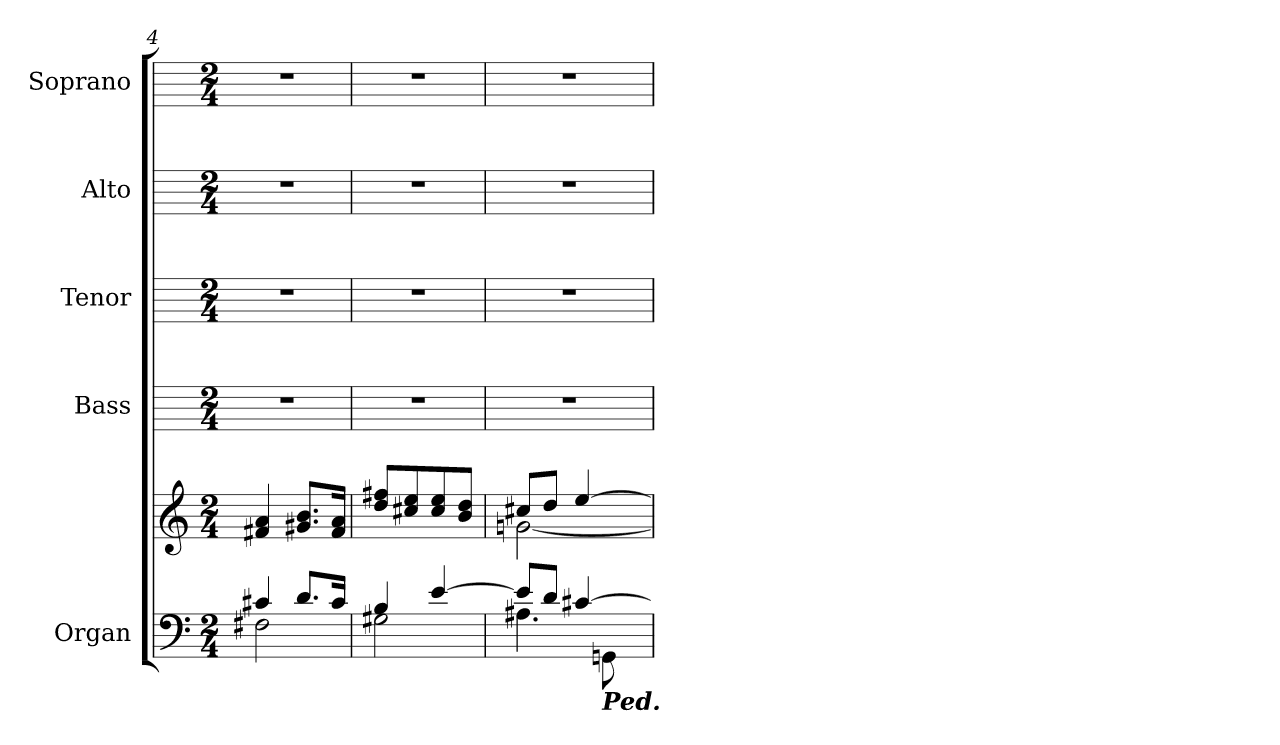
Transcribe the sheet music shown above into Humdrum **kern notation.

**kern	**kern	**kern	**kern	**kern	**kern
*part5	*part5	*part4	*part3	*part2	*part1
*staff6	*staff5	*staff4	*staff3	*staff2	*staff1
*I"Organ	*	*I"Bass	*I"Tenor	*I"Alto	*I"Soprano
*	*	*I'B	*I'T	*I'A	*I'S
*clefF4	*clefG2	*	*	*	*
*k[]	*k[]	*	*	*	*
*C:	*C:	*	*	*	*
*M2/4	*M2/4	*M2/4	*M2/4	*M2/4	*M2/4
=4	=4	=4	=4	=4	=4
*^	*^	*	*	*	*
4c#X/	2F#X\	4f#X/ 4a/	2ryy	2r	2r	2r	2r
8.d/L	.	8.g#X/ 8.b/L	.	.	.	.	.
16c#/J	.	16f#/ 16a/J	.	.	.	.	.
=5	=5	=5	=5	=5	=5	=5	=5
4B/	2G#X\	8dd/ 8ff#X/L	2ryy	2r	2r	2r	2r
.	.	8cc#X/ 8ee/	.	.	.	.	.
[4e/	.	8cc#/ 8ee/	.	.	.	.	.
.	.	8b/ 8dd/J	.	.	.	.	.
=6	=6	=6	=6	=6	=6	=6	=6
8e/L]	4.A#X\	8cc#X/L	[2gn\	2r	2r	2r	2r
8d/J	.	8dd/J	.	.	.	.	.
[4c#X/	.	[4ee/	.	.	.	.	.
!	!LO:TX:b:Bi:t=Ped.	!	!	!	!	!	!
.	8GGn\	.	.	.	.	.	.
*v	*v	*	*	*	*	*	*
*	*v	*v	*	*	*	*
=	=	=	=	=	=
*-	*-	*-	*-	*-	*-
